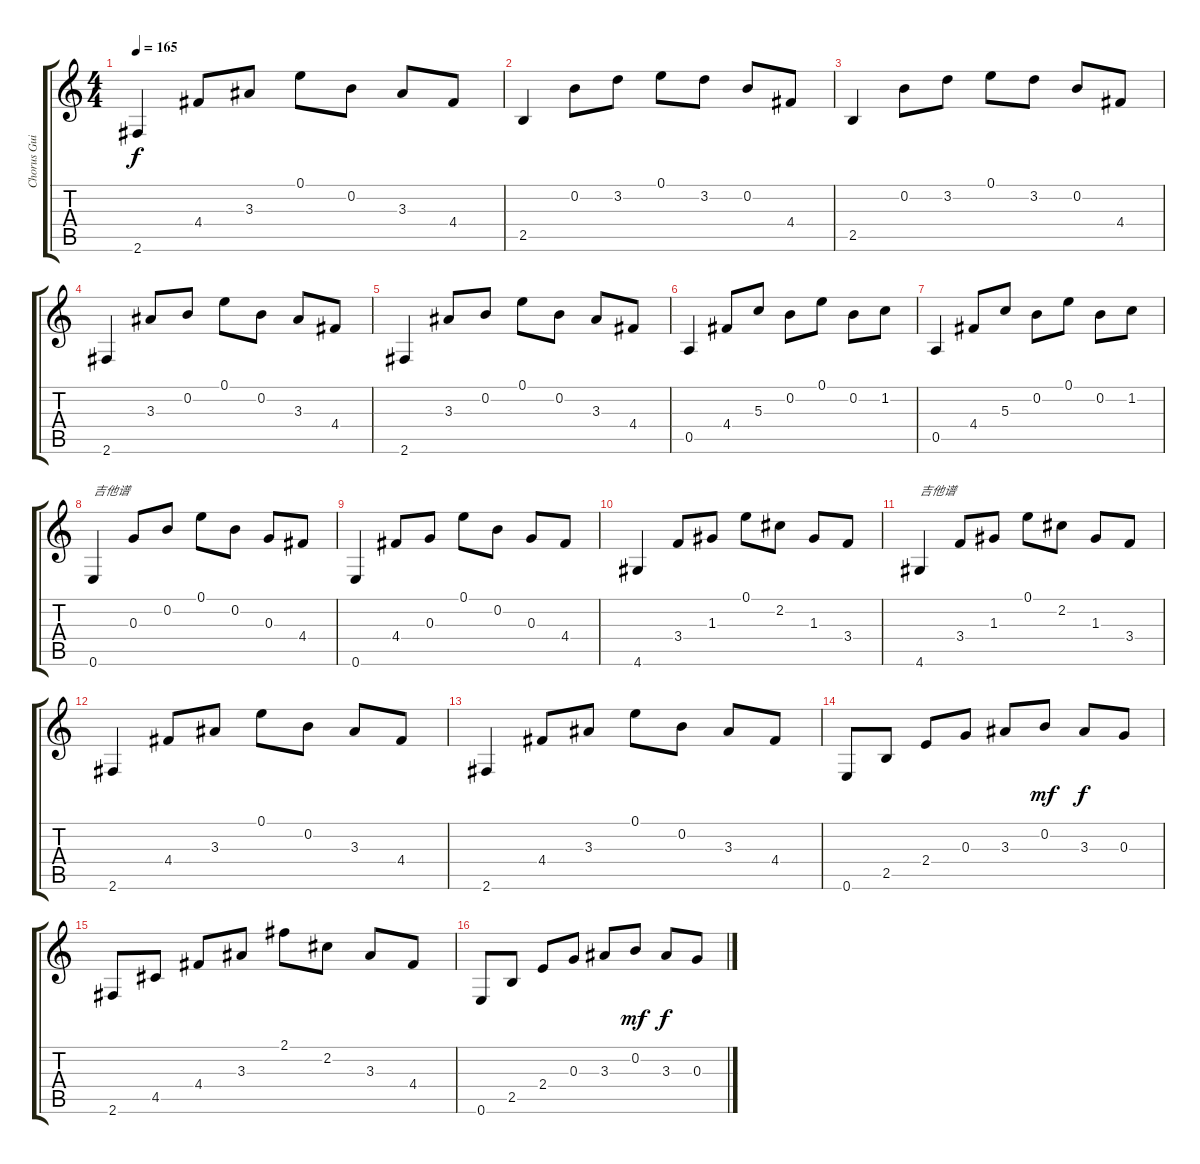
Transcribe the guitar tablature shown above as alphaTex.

\track ("Chorus Guitar" "Chorus Gui") {instrument electricguitarmuted}
\staff {score tabs}
\tuning (E4 B3 G3 D3 A2 E2) {hide}
\ts (4 4)
\tempo 165
\clef g2
\ks c
2.6.4{dy f} 4.4.8 3.3.8 0.1.8 0.2.8 3.3.8 4.4.8 |
2.5.4 0.2.8 3.2.8 0.1.8 3.2.8 0.2.8 4.4.8 |
2.5.4 0.2.8 3.2.8 0.1.8 3.2.8 0.2.8 4.4.8 |
2.6.4 3.3.8 0.2.8 0.1.8 0.2.8 3.3.8 4.4.8 |
2.6.4 3.3.8 0.2.8 0.1.8 0.2.8 3.3.8 4.4.8 |
0.5.4 4.4.8 5.3.8 0.2.8 0.1.8 0.2.8 1.2.8 |
0.5.4 4.4.8 5.3.8 0.2.8 0.1.8 0.2.8 1.2.8 |
0.6.4{txt "吉他谱"} 0.3.8 0.2.8 0.1.8 0.2.8 0.3.8 4.4.8 |
0.6.4 4.4.8 0.3.8 0.1.8 0.2.8 0.3.8 4.4.8 |
4.6.4 3.4.8 1.3.8 0.1.8 2.2.8 1.3.8 3.4.8 |
4.6.4{txt "吉他谱"} 3.4.8 1.3.8 0.1.8 2.2.8 1.3.8 3.4.8 |
2.6.4 4.4.8 3.3.8 0.1.8 0.2.8 3.3.8 4.4.8 |
2.6.4 4.4.8 3.3.8 0.1.8 0.2.8 3.3.8 4.4.8 |
0.6.8 2.5.8 2.4.8 0.3.8 3.3.8 0.2.8{dy mf} 3.3.8{dy f} 0.3.8 |
2.6.8 4.5.8 4.4.8 3.3.8 2.1.8 2.2.8 3.3.8 4.4.8 |
0.6.8 2.5.8 2.4.8 0.3.8 3.3.8 0.2.8{dy mf} 3.3.8{dy f} 0.3.8
